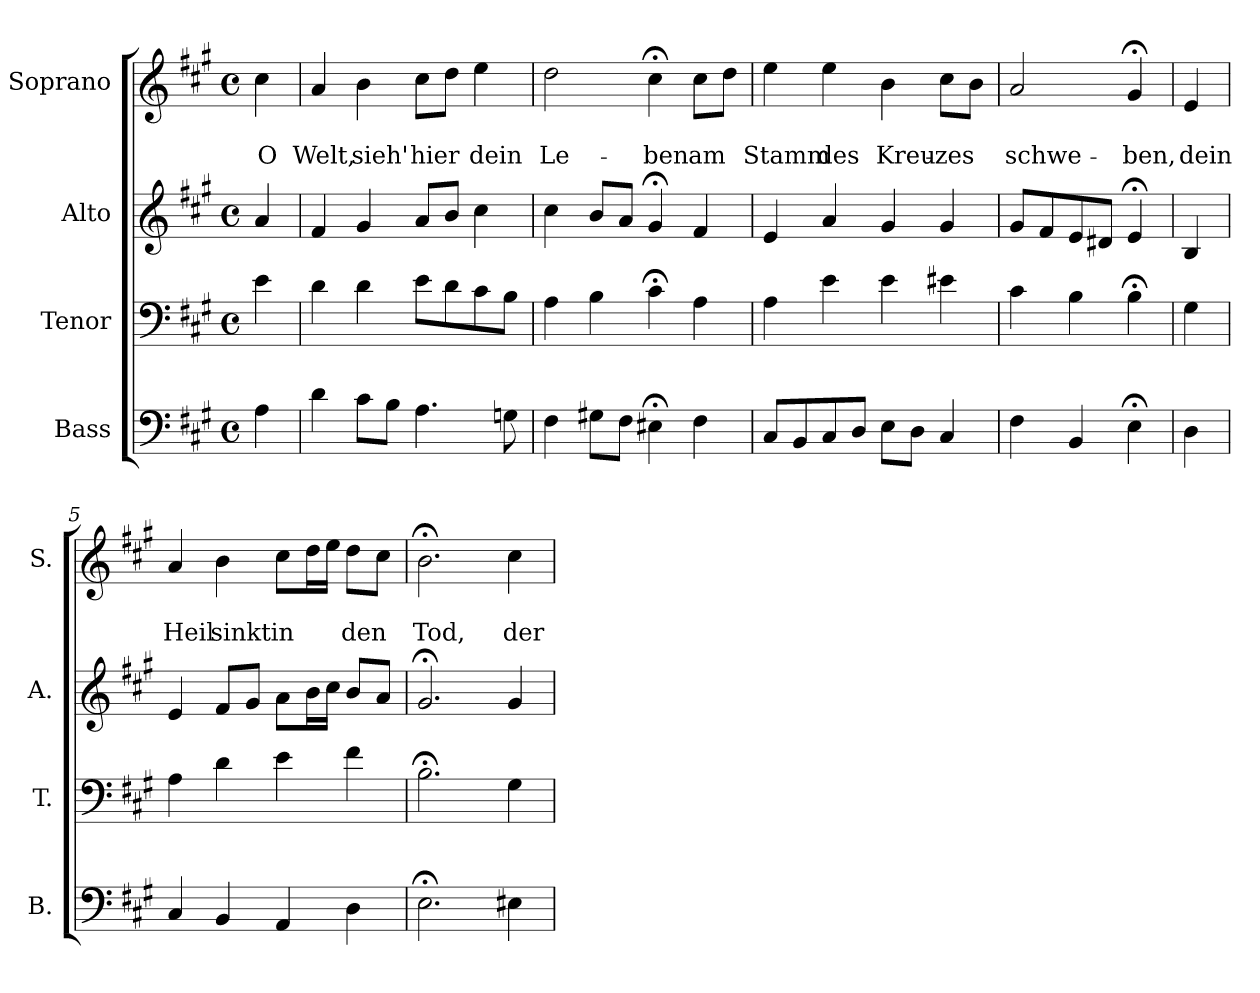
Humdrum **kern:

**kern	**kern	**kern	**kern	**text	**text
*part4	*part3	*part2	*part1	*part1	*part1
*staff4	*staff3	*staff2	*staff1	*staff1	*staff1
*I"Bass	*I"Tenor	*I"Alto	*I"Soprano	*	*
*I'B.	*I'T.	*I'A.	*I'S.	*	*
*clefF4	*clefF4	*clefG2	*clefG2	*	*
*k[f#c#g#]	*k[f#c#g#]	*k[f#c#g#]	*k[f#c#g#]	*	*
*A:	*A:	*A:	*A:	*	*
*M4/4	*M4/4	*M4/4	*M4/4	*	*
*met(c)	*met(c)	*met(c)	*met(c)	*	*
=	=	=	=	=	=
4A\	4e\	4a/	4cc#\	.	O
=1	=1	=1	=1	=1	=1
4d\	4d\	4f#/	4a/	.	Welt,
8c#\L	4d\	4g#/	4b\	.	sieh'
8B\J	.	.	.	.	.
4.A\	8e\L	8a/L	8cc#\L	.	hier
.	8d\	8b/J	8dd\J	.	.
.	8c#\	4cc#\	4ee\	.	dein
8Gn\	8B\J	.	.	.	.
=2	=2	=2	=2	=2	=2
4F#\	4A\	4cc#\	2dd\	.	Le-
8G#X\L	4B\	8b/L	.	.	.
8F#\J	.	8a/J	.	.	.
4E#X;<\	4c#;<\	4g#;</	4cc#;<\	.	-ben
4F#\	4A\	4f#/	8cc#\L	.	am
.	.	.	8dd\J	.	.
=3	=3	=3	=3	=3	=3
8C#/L	4A\	4e/	4ee\	.	Stamm
8BB/	.	.	.	.	.
8C#/	4e\	4a/	4ee\	.	des
8D/J	.	.	.	.	.
8E\L	4e\	4g#/	4b\	.	Kreu-
8D\J	.	.	.	.	.
4C#/	4e#X\	4g#/	8cc#\L	.	-zes
.	.	.	8b\J	.	.
=4	=4	=4	=4	=4	=4
4F#\	4c#\	8g#/L	2a/	.	schwe-
.	.	8f#/	.	.	.
4BB/	4B\	8e/	.	.	.
.	.	8d#X/J	.	.	.
4E;<\	4B;<\	4e;</	4g#;</	.	-ben,
!!LO:LB:g=z
=4a	=4a	=4a	=4a	=4a	=4a
4D\	4G#\	4B/	4e/	.	dein
=5	=5	=5	=5	=5	=5
4C#/	4A\	4e/	4a/	.	Heil
4BB/	4d\	8f#/L	4b\	.	sinkt
.	.	8g#/J	.	.	.
4AA/	4e\	8a\L	8cc#\L	.	in
.	.	16b\L	16dd\L	.	.
.	.	16cc#\JJ	16ee\JJ	.	.
4D\	4f#\	8b/L	8dd\L	.	den
.	.	8a/J	8cc#\J	.	.
=6	=6	=6	=6	=6	=6
2.E;<\	2.B;<\	2.g#;</	2.b;<\	.	Tod,
4E#X\	4G#\	4g#/	4cc#\	.	der
=	=	=	=	=	=
*-	*-	*-	*-	*-	*-
